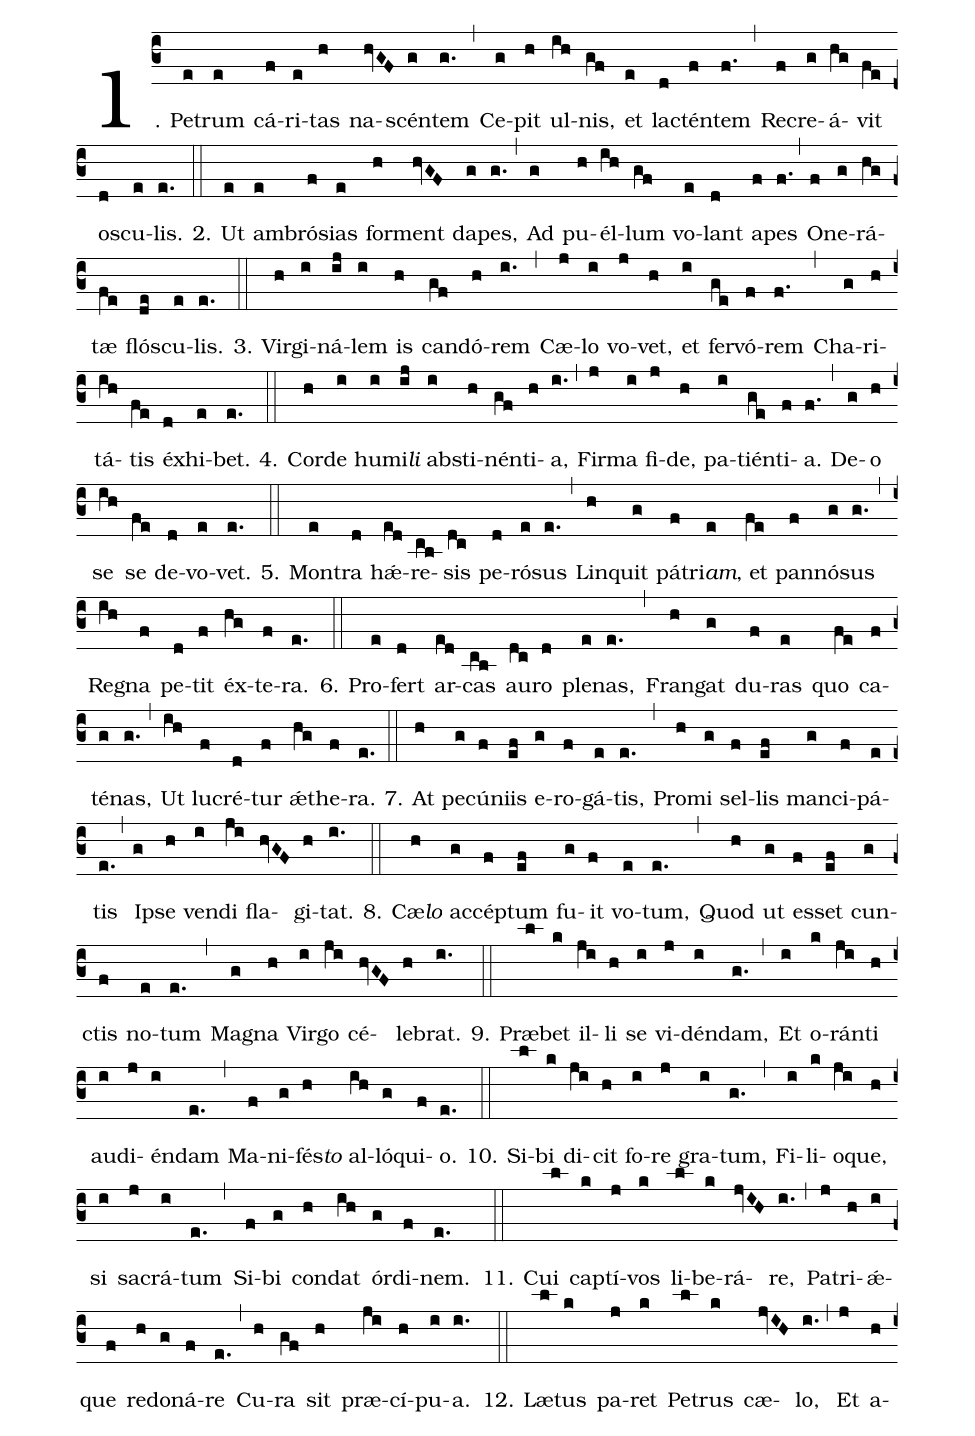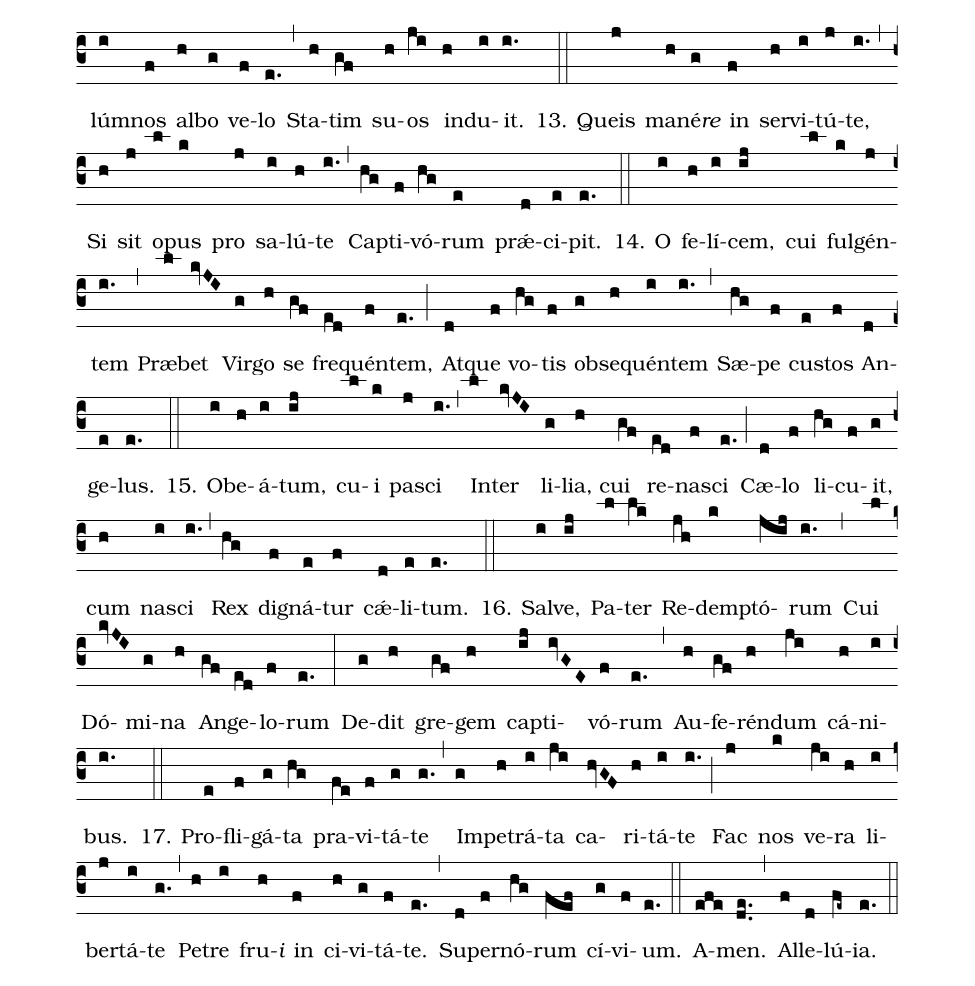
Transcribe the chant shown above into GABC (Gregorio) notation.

%%
(c3)1. Pe(e)trum(e) cá(f)ri(e)tas(h) na(hvGF)scén(g)tem(g.) (,)
Ce(g)pit(h) ul(ih)nis,(gf) et(e) la(d)ctén(f)tem(f.) (,)
Re(f)cre(g)á(hg)vit(fe) o(d)scu(e)lis.(e.) (::)

2. Ut(e) am(e)bró(f)sias(e) for(h)ment(hvGF) da(g)pes,(g.) (,)
Ad(g) pu(h)él(ih)lum(gf) vo(e)lant(d) a(f)pes(f.) (,)
O(f)ne(g)rá(hg)tæ(fe) fló(de)scu(e)lis.(e.) (::)

3. Vir(h)gi(i)ná(ij)lem(i) is(h) can(gf)dó(h)rem(i.) (,)
Cæ(j)lo(i) vo(j)vet,(h) et(i) fer(ge)vó(f)rem(f.) (,)
Cha(g)ri(h)tá(ih)tis(fe) éx(d)hi(e)bet.(e.) (::)

4. Cor(h)de(i) hu(i)mi<i>li</i>(ij) ab(i)sti(h)nén(gf)ti(h)a,(i.) (,)
Fir(j)ma(i) fi(j)de,(h) pa(i)tién(ge)ti(f)a.(f.) (,)
De(g)o(h) se(ih) se(fe) de(d)vo(e)vet.(e.) (::)

5. Mon(e)tra(d) hǽ(ed)re(cb)sis(dc) pe(d)ró(e)sus(e.) (,)
Lin(h)quit(g) pá(f)tri<i>am</i>(e), et(fe) pan(f)nó(g)sus(g.) (,)
Re(ih)gna(f) pe(d)tit(f) éx(hg)te(f)ra.(e.) (::)

6. Pro(e)fert(d) ar(ed)cas(cb) au(dc)ro(d) ple(e)nas,(e.) (,)
Fran(h)gat(g) du(f)ras(e) quo(fe) ca(f)té(g)nas,(g.) (,)
Ut(ih) lu(f)cré(d)tur(f) ǽ(hg)the(f)ra.(e.) (::)

7. At(h) pe(g)cú(f)niis(ef) e(g)ro(f)gá(e)tis,(e.) (,)
Pro(h)mi(g) sel(f)lis(ef) man(g)ci(f)pá(e)tis(e.) (,)
I(g)pse(h) ven(i)di(ji) fla(hvGF)gi(h)tat.(i.) (::)

8. Cæ<i>lo</i>(h) ac(g)cép(f)tum(ef) fu(g)it(f) vo(e)tum,(e.) (,)
Quod(h) ut(g) es(f)set(ef) cun(g)ctis(f) no(e)tum(e.) (,)
Ma(g)gna(h) Vir(i)go(ji) cé(hvGF)le(h)brat.(i.) (::)

9. Præ(l)bet(k) il(ji)li(h) se(i) vi(j)dén(i)dam,(g.) (,)
Et(i) o(k)rán(ji)ti(h) au(i)di(j)én(i)dam(e.) (,)
Ma(f)ni(g)fés<i>to</i>(h) al(ih)ló(g)qui(f)o.(e.) (::)

10. Si(l)bi(k) di(ji)cit(h) fo(i)re(j) gra(i)tum,(g.) (,)
Fi(i)li(k)o(ji)que,(h) si(i) sa(j)crá(i)tum(e.) (,)
Si(f)bi(g) con(h)dat(ih) ór(g)di(f)nem.(e.) (::)

11. Cui(l) cap(k)tí(j)vos(k) li(l)be(k)rá(jvIH)re,(i.) (,)
Pa(j)tri(h)ǽ(i)que(f) re(h)do(g)ná(f)re(e.) (,)
Cu(h)ra(gf) sit(h) præ(ji)cí(h)pu(i)a.(i.) (::)

12. Læ(l)tus(k) pa(j)ret(k) Pe(l)trus(k) cæ(jvIH)lo,(i.) (,)
Et(j) a(h)lúm(i)nos(f) al(h)bo(g) ve(f)lo(e.) (,)
Sta(h)tim(gf) su(h)os(ji) in(h)du(i)it.(i.) (::)

13. Queis(j) ma(h)né<i>re</i>(g) in(f) ser(h)vi(i)tú(j)te,(i.) (,)
Si(h) sit(j) o(l)pus(k) pro(j) sa(i)lú(h)te(i.) (,)
Cap(hg)ti(f)vó(hg)rum(e) prǽ(d)ci(e)pit.(e.) (::)

14. O(i) fe(h)lí(i)cem,(ij) cui(l) ful(k)gén(j)tem(i.) (,)
Præ(l)bet(kvJI) Vir(g)go(h) se(gf) fre(ed)quén(f)tem,(e.) (;)
At(d)que(f) vo(hg)tis(f) ob(g)se(h)quén(i)tem(i.) (,)
Sæ(hg)pe(f) cu(e)stos(f) An(d)ge(e)lus.(e.) (::)

15. O(i)be(h)á(i)tum,(ij) cu(l)i(k) pa(j)sci(i.) (,)
In(l)ter(kvJI) li(g)lia(h), cui(gf) re(ed)na(f)sci(e.) (;)
Cæ(d)lo(f) li(hg)cu(f)it,(g) cum(h) na(i)sci(i.) (,)
Rex(hg) di(f)gná(e)tur(f) cǽ(d)li(e)tum.(e.) (::)

16. Sal(i)ve,(ij) Pa(l)ter(lk) Re(jh)dem(k)ptó(jij)rum(i.) (,)
Cui(l) Dó(kvJI)mi(g)na(h) An(gf)ge(ed)lo(f)rum(e.) (:)
De(g)dit(h) gre(gf)gem(h) cap(ij)ti(ivGE)vó(f)rum(e.) (,)
Au(h)fe(gf)rén(h)dum(ji) cá(h)ni(i)bus.(i.) (::)

17. Pro(e)fli(f)gá(g)ta(hg) pra(fe)vi(f)tá(g)te(g.) (,)
Im(g)pe(h)trá(i)ta(ji) ca(hvGF)ri(h)tá(i)te(i.) (;)
Fac(j) nos(k) ve(ji)ra(h) li(i)ber(j)tá(i)te(g.) (,)
Pe(h)tre(i) fru-<i>i</i>(h) in(f) ci(h)vi(g)tá(f)te.(e.) (,)
Su(d)per(f)nó(hg)rum(fef) cí(g)vi(f)um.(e.) (::)

A(efe)men.(de..) (,) Al(f)le(d)lú(fe~)ia.(e.) (::)
